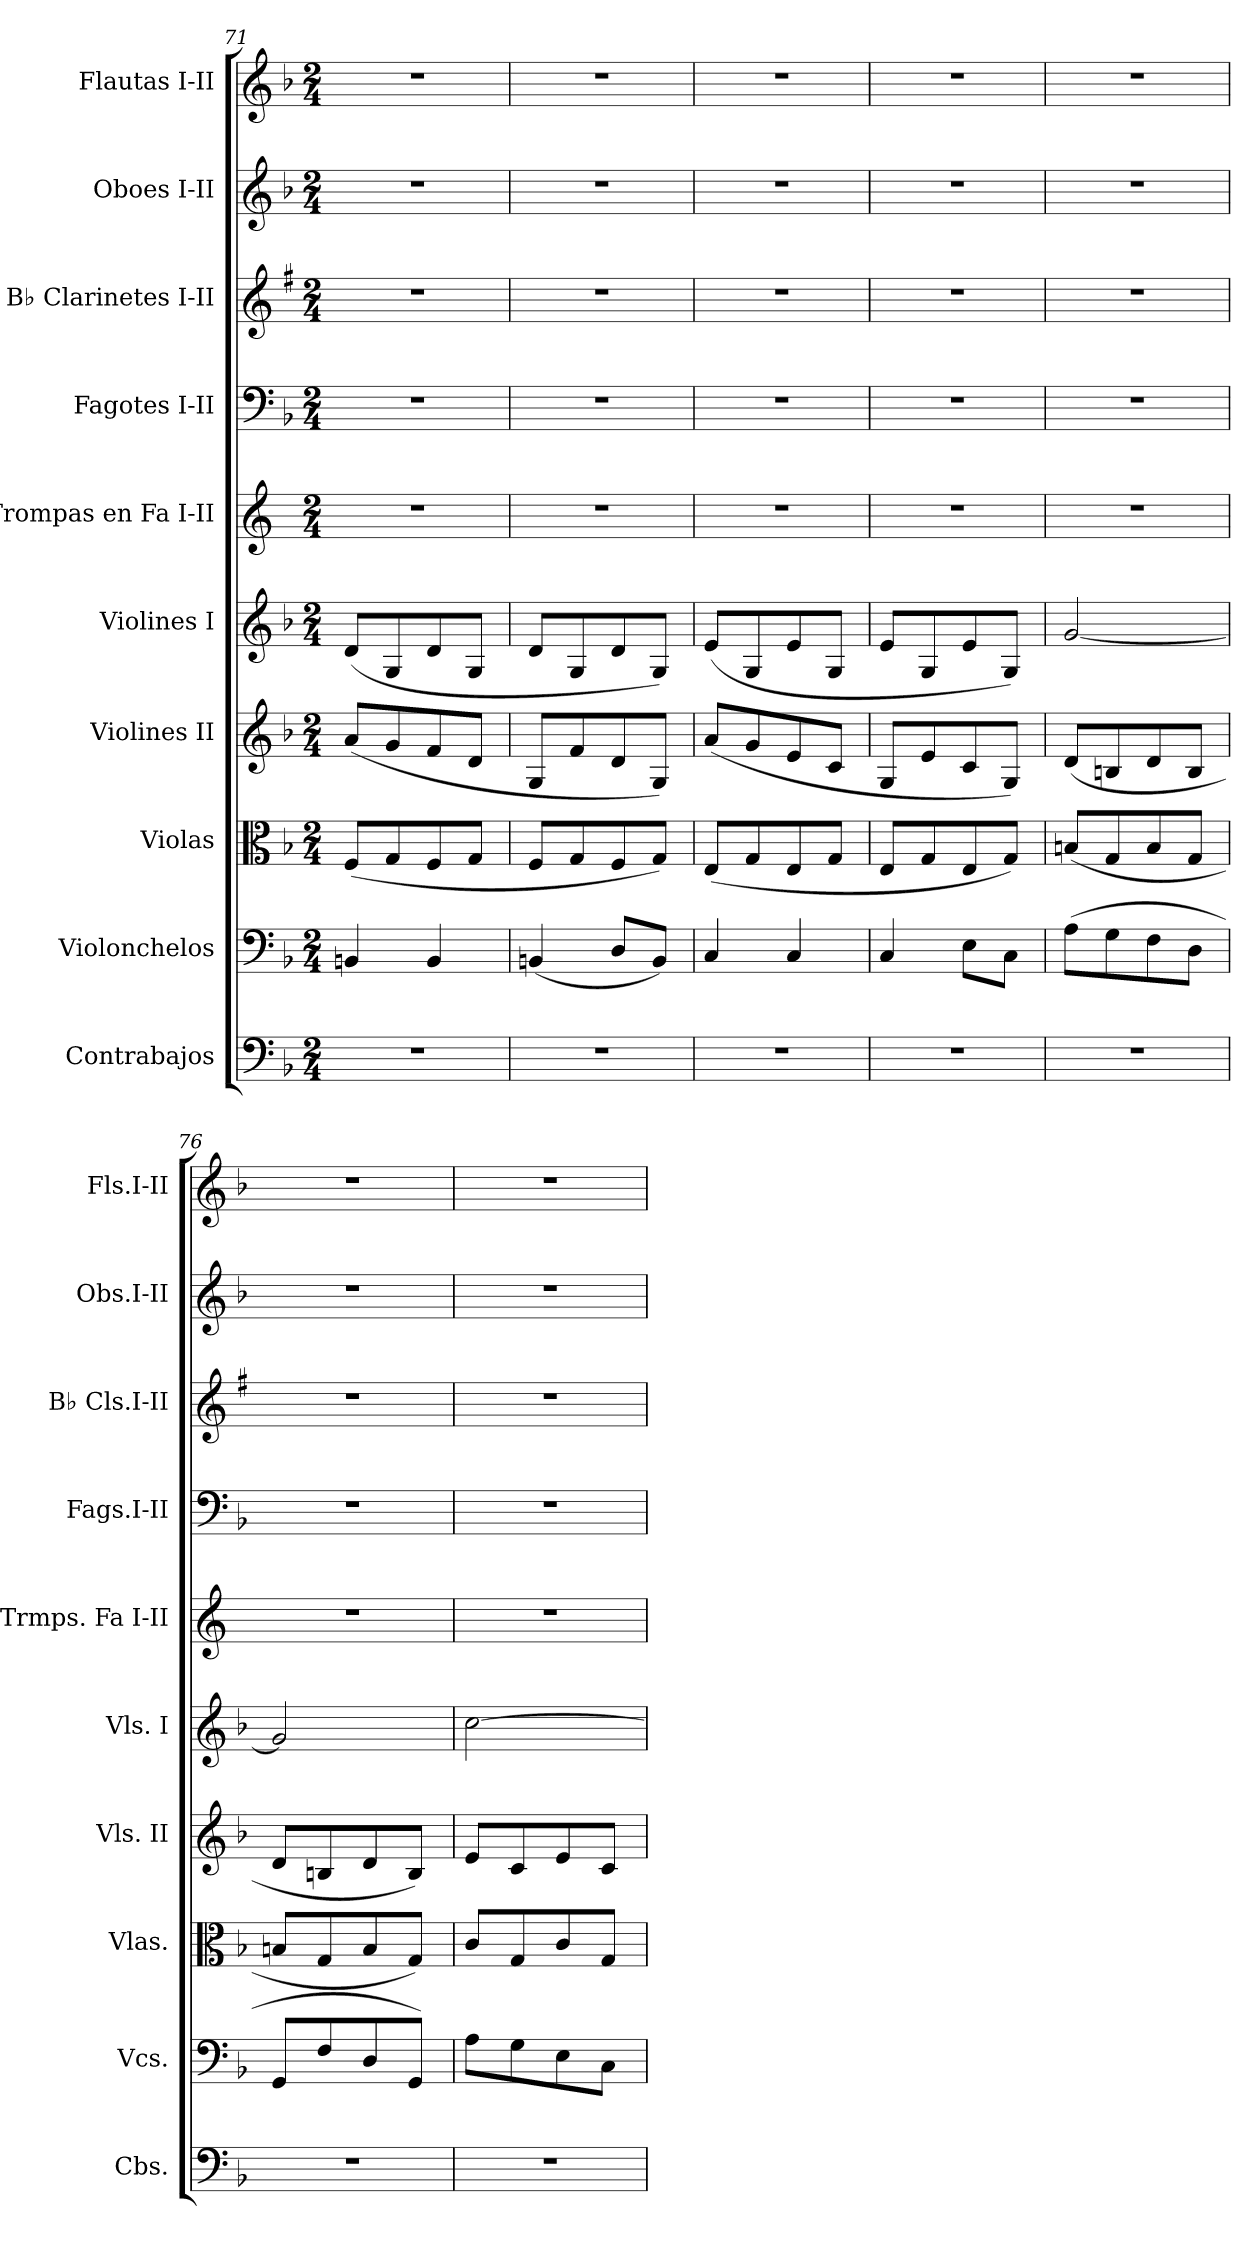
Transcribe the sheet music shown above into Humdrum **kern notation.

**kern	**kern	**kern	**kern	**kern	**kern	**kern	**kern	**kern	**kern
*part10	*part9	*part8	*part7	*part6	*part5	*part4	*part3	*part2	*part1
*staff10	*staff9	*staff8	*staff7	*staff6	*staff5	*staff4	*staff3	*staff2	*staff1
*I"Contrabajos	*I"Violonchelos	*I"Violas	*I"Violines II	*I"Violines I	*I"Trompas en Fa I-II	*I"Fagotes I-II	*I"B♭ Clarinetes I-II	*I"Oboes I-II	*I"Flautas I-II
*I'Cbs.	*I'Vcs.	*I'Vlas.	*I'Vls. II	*I'Vls. I	*I'Trmps. Fa I-II	*I'Fags.I-II	*I'B♭ Cls.I-II	*I'Obs.I-II	*I'Fls.I-II
*clefF4	*clefF4	*clefC3	*clefG2	*clefG2	*clefG2	*clefF4	*clefG2	*clefG2	*clefG2
*ITrd7c12	*	*	*	*	*ITrd4c7	*	*ITrd1c2	*	*
*k[b-]	*k[b-]	*k[b-]	*k[b-]	*k[b-]	*k[b-]	*k[b-]	*k[b-]	*k[b-]	*k[b-]
*M2/4	*M2/4	*M2/4	*M2/4	*M2/4	*M2/4	*M2/4	*M2/4	*M2/4	*M2/4
=71	=71	=71	=71	=71	=71	=71	=71	=71	=71
2r	4BBn/	(8F/L	(8a/L	(8d/L	2r	2r	2r	2r	2r
.	.	8G/	8g/	8G/	.	.	.	.	.
.	4BB/	8F/	8f/	8d/	.	.	.	.	.
.	.	8G/J	8d/J	8G/J	.	.	.	.	.
=72	=72	=72	=72	=72	=72	=72	=72	=72	=72
2r	(4BBn/	8F/L	8G/L	8d/L	2r	2r	2r	2r	2r
.	.	8G/	8f/	8G/	.	.	.	.	.
.	8D/L	8F/	8d/	8d/	.	.	.	.	.
.	8BB/J)	8G/J)	8G/J)	8G/J)	.	.	.	.	.
=73	=73	=73	=73	=73	=73	=73	=73	=73	=73
2r	4C/	(8E/L	(8a/L	(8e/L	2r	2r	2r	2r	2r
.	.	8G/	8g/	8G/	.	.	.	.	.
.	4C/	8E/	8e/	8e/	.	.	.	.	.
.	.	8G/J	8c/J	8G/J	.	.	.	.	.
=74	=74	=74	=74	=74	=74	=74	=74	=74	=74
2r	4C/	8E/L	8G/L	8e/L	2r	2r	2r	2r	2r
.	.	8G/	8e/	8G/	.	.	.	.	.
.	8E\L	8E/	8c/	8e/	.	.	.	.	.
.	8C\J	8G/J)	8G/J)	8G/J)	.	.	.	.	.
!!LO:PB:g=z
=75	=75	=75	=75	=75	=75	=75	=75	=75	=75
2r	(8A\L	(8Bn/L	(8d/L	[2g/	2r	2r	2r	2r	2r
.	8G\	8G/	8Bn/	.	.	.	.	.	.
.	8F\	8B/	8d/	.	.	.	.	.	.
.	8D\J	8G/J	8B/J	.	.	.	.	.	.
=76	=76	=76	=76	=76	=76	=76	=76	=76	=76
2r	8GG/L	8Bn/L	8d/L	2g/]	2r	2r	2r	2r	2r
.	8F/	8G/	8Bn/	.	.	.	.	.	.
.	8D/	8B/	8d/	.	.	.	.	.	.
.	8GG/J)	8G/J)	8B/J)	.	.	.	.	.	.
=77	=77	=77	=77	=77	=77	=77	=77	=77	=77
2r	8A\L	8c/L	8e/L	[2cc\	2r	2r	2r	2r	2r
.	8G\	8G/	8c/	.	.	.	.	.	.
.	8E\	8c/	8e/	.	.	.	.	.	.
.	8C\J	8G/J	8c/J	.	.	.	.	.	.
=	=	=	=	=	=	=	=	=	=
*-	*-	*-	*-	*-	*-	*-	*-	*-	*-
